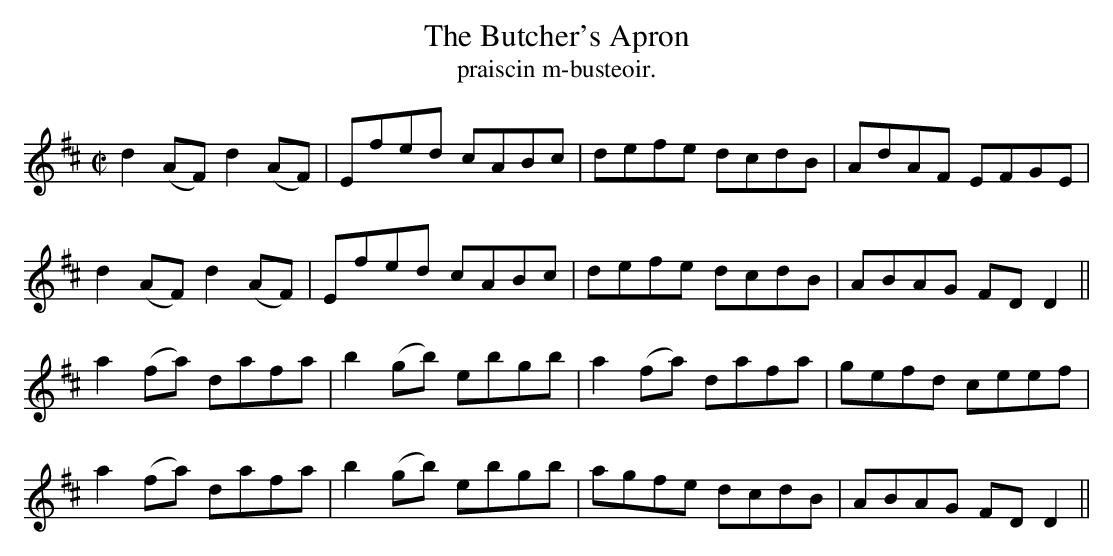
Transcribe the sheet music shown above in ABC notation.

X:1
T: Butcher's Apron, The
T: praiscin m-busteoir.
M: C|
L: 1/8
K: D
d2 (AF) d2(AF)|Efed cABc|defe dcdB|AdAF EFGE|
d2(AF) d2(AF)|Efed cABc|defe dcdB|ABAG FD D2||
a2 (fa) dafa|b2 (gb) ebgb|a2 (fa) dafa|gefd ceef|
a2 (fa) dafa|b2 (gb) ebgb|agfe dcdB|ABAG FD D2||
